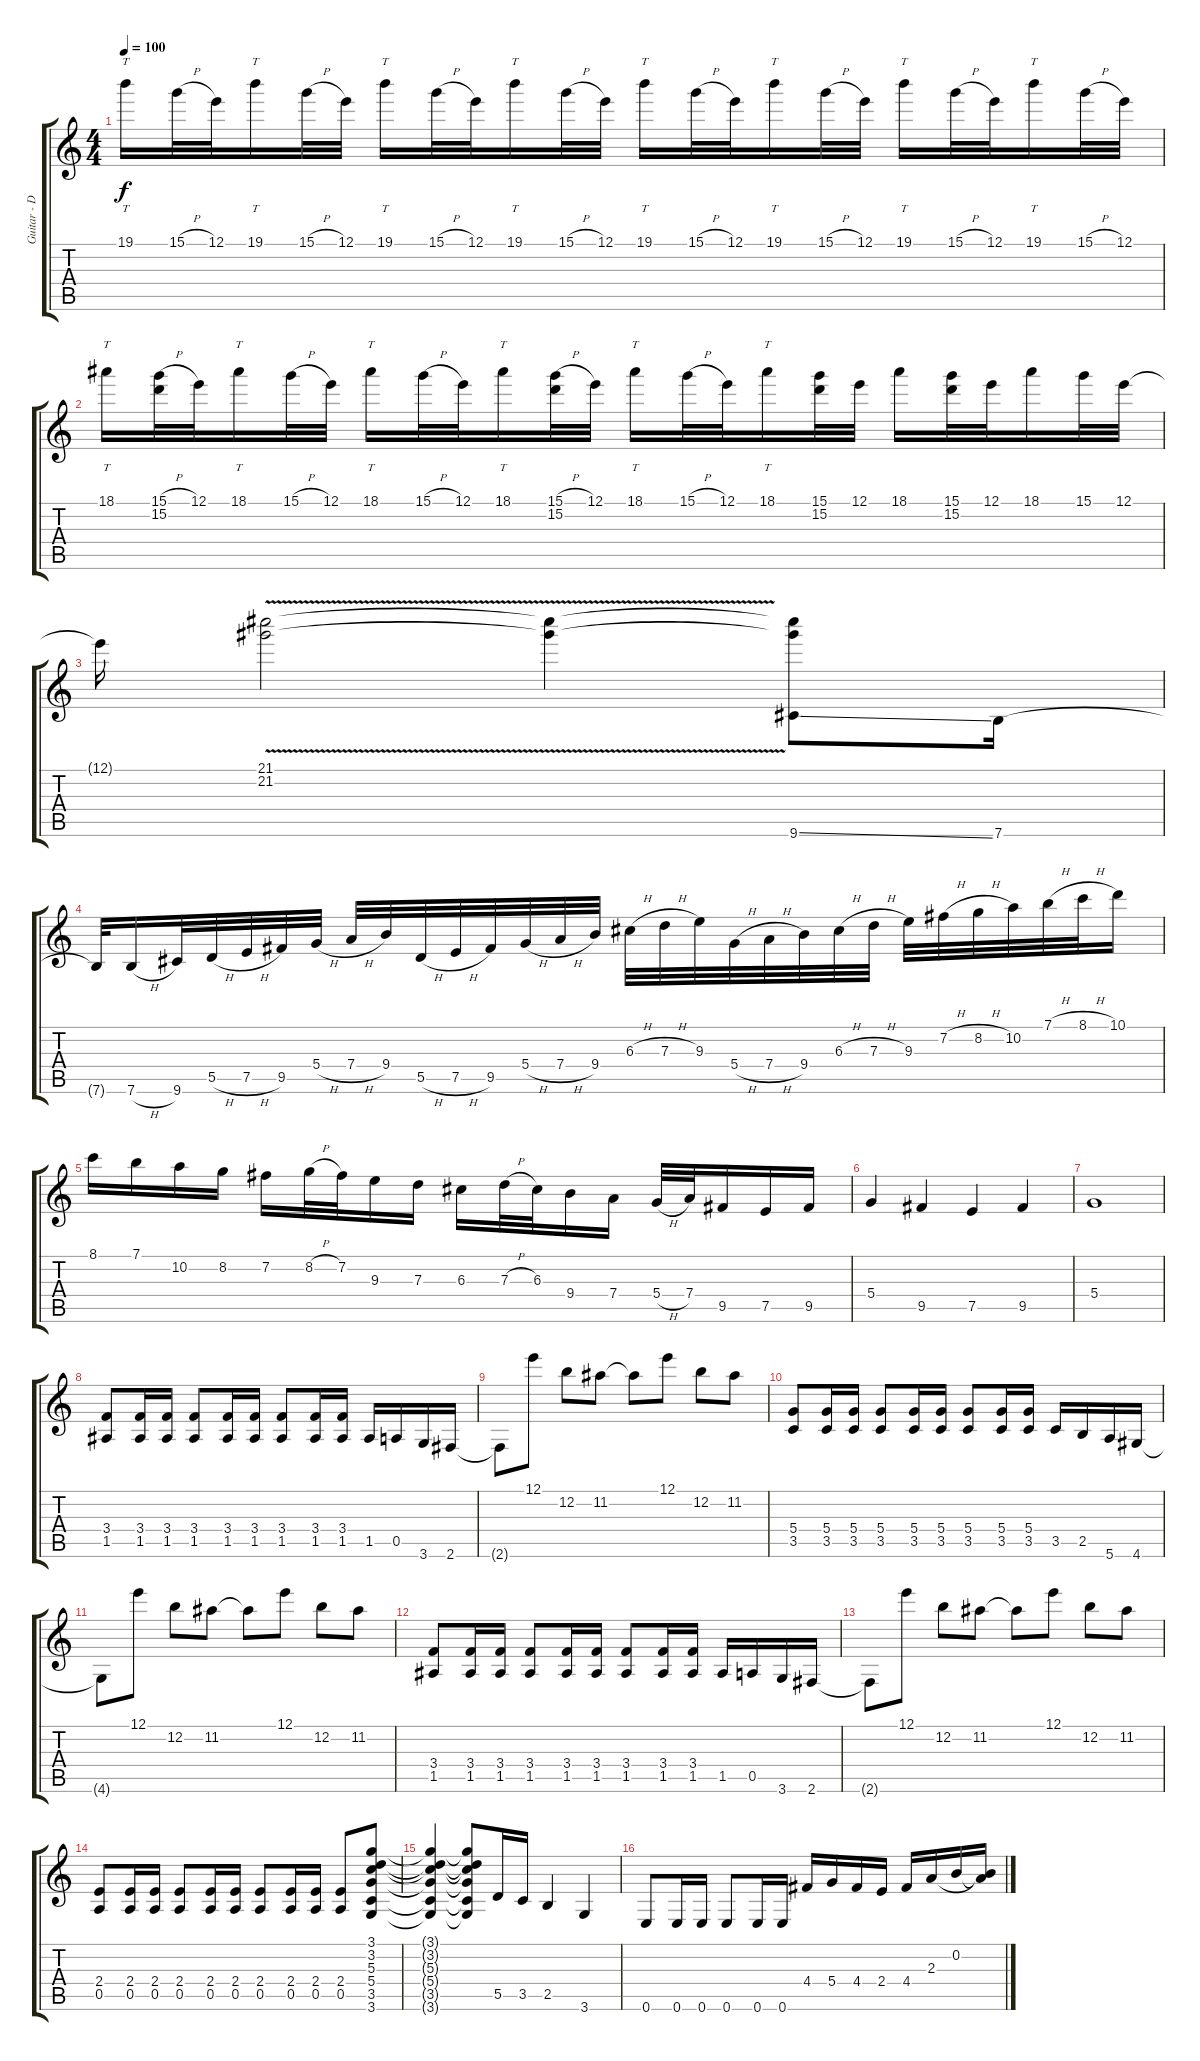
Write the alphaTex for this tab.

\track ("Guitar - Distortion" "Guitar - D") {instrument overdrivenguitar}
\staff {score tabs}
\tuning (E4 B3 G3 D3 A2 E2) {hide}
\ts (4 4)
\tempo 100
\clef g2
\ks c
19.1.16{tt dy f} 15.1{h}.32 12.1.32 19.1.16{tt} 15.1{h}.32 12.1.32 19.1.16{tt} 15.1{h}.32 12.1.32 19.1.16{tt} 15.1{h}.32 12.1.32 19.1.16{tt} 15.1{h}.32 12.1.32 19.1.16{tt} 15.1{h}.32 12.1.32 19.1.16{tt} 15.1{h}.32 12.1.32 19.1.16{tt} 15.1{h}.32 12.1.32 |
18.1.16{tt} (15.1{h} 15.2).32 12.1.32 18.1.16{tt} 15.1{h}.32 12.1.32 18.1.16{tt} 15.1{h}.32 12.1.32 18.1.16{tt} (15.1{h} 15.2).32 12.1.32 18.1.16{tt} 15.1{h}.32 12.1.32 18.1.16{tt} (15.1 15.2).32 12.1.32 18.1.16 (15.1 15.2).32 12.1.32 18.1.16 15.1.32 12.1.32 |
12.1{t}.16 (21.1{v} 21.2{v}).2 (21.1{t} 21.2{t}).4 (21.1{t} 21.2{t} 9.6{ss}).8 7.6.16 |
7.6{t}.32 7.6{h}.16 9.6.32 5.5{h}.32 7.5{h}.32 9.5.32 5.4{h}.32 7.4{h}.32 9.4.32 5.5{h}.32 7.5{h}.32 9.5.32 5.4{h}.32 7.4{h}.32 9.4.32 6.3{h}.32 7.3{h}.32 9.3.32 5.4{h}.32 7.4{h}.32 9.4.32 6.3{h}.32 7.3{h}.32 9.3.32 7.2{h}.32 8.2{h}.32 10.2.32 7.1{h}.32 8.1{h}.32 10.1.16 |
8.1.16 7.1.16 10.2.16 8.2.16 7.2.16 8.2{h}.32 7.2.32 9.3.16 7.3.16 6.3.16 7.3{h}.32 6.3.32 9.4.16 7.4.16 5.4{h}.32 7.4.32 9.5.16 7.5.16 9.5.16 |
5.4.4 9.5.4 7.5.4 9.5.4 |
5.4.1 |
(3.4 1.5).8 (3.4 1.5).16 (3.4 1.5).16 (3.4 1.5).8 (3.4 1.5).16 (3.4 1.5).16 (3.4 1.5).8 (3.4 1.5).16 (3.4 1.5).16 1.5.16 0.5.16 3.6.16 2.6.16 |
2.6{t}.8 12.1.8 12.2.8 11.2.8 11.2{t}.8 12.1.8 12.2.8 11.2.8 |
(5.4 3.5).8 (5.4 3.5).16 (5.4 3.5).16 (5.4 3.5).8 (5.4 3.5).16 (5.4 3.5).16 (5.4 3.5).8 (5.4 3.5).16 (5.4 3.5).16 3.5.16 2.5.16 5.6.16 4.6.16 |
4.6{t}.8 12.1.8 12.2.8 11.2.8 11.2{t}.8 12.1.8 12.2.8 11.2.8 |
(3.4 1.5).8 (3.4 1.5).16 (3.4 1.5).16 (3.4 1.5).8 (3.4 1.5).16 (3.4 1.5).16 (3.4 1.5).8 (3.4 1.5).16 (3.4 1.5).16 1.5.16 0.5.16 3.6.16 2.6.16 |
2.6{t}.8 12.1.8 12.2.8 11.2.8 11.2{t}.8 12.1.8 12.2.8 11.2.8 |
(2.4 0.5).8 (2.4 0.5).16 (2.4 0.5).16 (2.4 0.5).8 (2.4 0.5).16 (2.4 0.5).16 (2.4 0.5).8 (2.4 0.5).16 (2.4 0.5).16 (2.4 0.5).8 (3.1 3.2 5.3 5.4 3.5 3.6).8 |
(3.1{t} 3.2{t} 5.3{t} 5.4{t} 3.5{t} 3.6{t}).4 (3.1{t} 3.2{t} 5.3{t} 5.4{t} 3.5{t} 3.6{t}).8 5.5.16 3.5.16 2.5.4 3.6.4 |
0.6.8 0.6.16 0.6.16 0.6.8 0.6.16 0.6.16 4.4.16 5.4.16 4.4.16 2.4.16 4.4.16 2.3.16 0.2.16 (0.2{t} 2.3{t}).16
